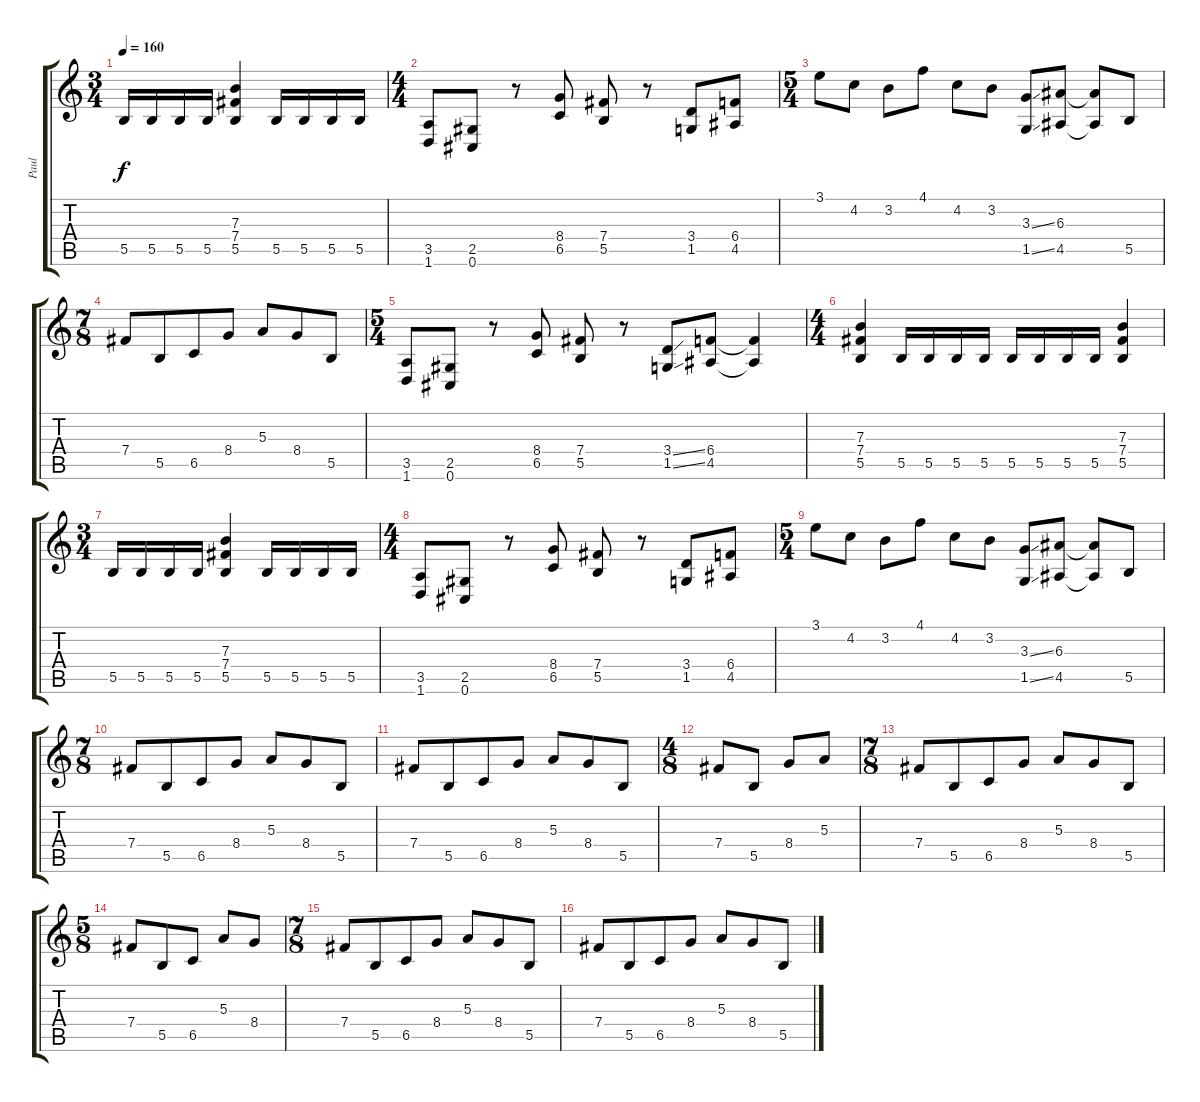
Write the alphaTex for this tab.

\track ("Paul" "Paul") {instrument distortionguitar}
\staff {score tabs}
\tuning (Db4 Ab3 E3 B2 Gb2 Db2) {hide}
\ts (3 4)
\tempo 160
\clef g2
\ks c
5.5.16{dy f} 5.5.16 5.5.16 5.5.16 (7.3 7.4 5.5).4 5.5.16 5.5.16 5.5.16 5.5.16 |
\ts (4 4)
(3.5 1.6).8 (2.5 0.6).8 r.8 (8.4 6.5).8 (7.4 5.5).8 r.8 (3.4 1.5).8 (6.4 4.5).8 |
\ts (5 4)
3.1.8 4.2.8 3.2.8 4.1.8 4.2.8 3.2.8 (3.3{ss} 1.5{ss}).8 (6.3 4.5).8 (6.3{t} 4.5{t}).8 5.5.8 |
\ts (7 8)
7.4.8 5.5.8 6.5.8 8.4.8 5.3.8 8.4.8 5.5.8 |
\ts (5 4)
(3.5 1.6).8 (2.5 0.6).8 r.8 (8.4 6.5).8 (7.4 5.5).8 r.8 (3.4{ss} 1.5{ss}).8 (6.4 4.5).8 (6.4{t} 4.5{t}).4 |
\ts (4 4)
(7.3 7.4 5.5).4 5.5.16 5.5.16 5.5.16 5.5.16 5.5.16 5.5.16 5.5.16 5.5.16 (7.3 7.4 5.5).4 |
\ts (3 4)
5.5.16 5.5.16 5.5.16 5.5.16 (7.3 7.4 5.5).4 5.5.16 5.5.16 5.5.16 5.5.16 |
\ts (4 4)
(3.5 1.6).8 (2.5 0.6).8 r.8 (8.4 6.5).8 (7.4 5.5).8 r.8 (3.4 1.5).8 (6.4 4.5).8 |
\ts (5 4)
3.1.8 4.2.8 3.2.8 4.1.8 4.2.8 3.2.8 (3.3{ss} 1.5{ss}).8 (6.3 4.5).8 (6.3{t} 4.5{t}).8 5.5.8 |
\ts (7 8)
7.4.8 5.5.8 6.5.8 8.4.8 5.3.8 8.4.8 5.5.8 |
7.4.8 5.5.8 6.5.8 8.4.8 5.3.8 8.4.8 5.5.8 |
\ts (4 8)
7.4.8 5.5.8 8.4.8 5.3.8 |
\ts (7 8)
7.4.8 5.5.8 6.5.8 8.4.8 5.3.8 8.4.8 5.5.8 |
\ts (5 8)
7.4.8 5.5.8 6.5.8 5.3.8 8.4.8 |
\ts (7 8)
7.4.8 5.5.8 6.5.8 8.4.8 5.3.8 8.4.8 5.5.8 |
7.4.8 5.5.8 6.5.8 8.4.8 5.3.8 8.4.8 5.5.8
